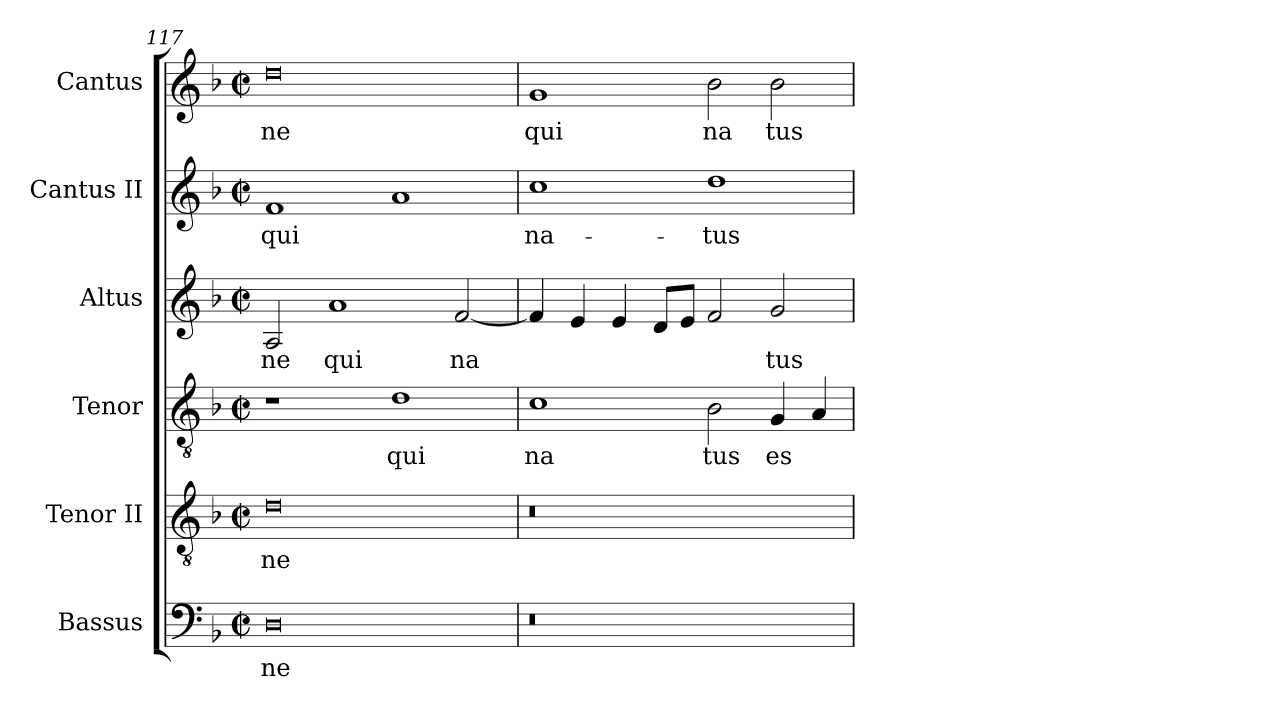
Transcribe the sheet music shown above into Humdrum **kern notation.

**kern	**text	**kern	**text	**kern	**text	**kern	**text	**kern	**text	**kern	**text
*part6	*part6	*part5	*part5	*part4	*part4	*part3	*part3	*part2	*part2	*part1	*part1
*staff6	*staff6	*staff5	*staff5	*staff4	*staff4	*staff3	*staff3	*staff2	*staff2	*staff1	*staff1
*I"Bassus	*	*I"Tenor II	*	*I"Tenor	*	*I"Altus	*	*I"Cantus II	*	*I"Cantus	*
*I'Bassus	*	*	*	*I'Tenor	*	*I'Altus	*	*I'Cantus II	*	*	*
*clefF4	*	*clefGv2	*	*clefGv2	*	*clefG2	*	*clefG2	*	*clefG2	*
*k[b-]	*	*k[b-]	*	*k[b-]	*	*k[b-]	*	*k[b-]	*	*k[b-]	*
*F:	*	*F:	*	*F:	*	*F:	*	*F:	*	*F:	*
*M2/2	*	*M2/2	*	*M2/2	*	*M2/2	*	*M2/2	*	*M2/2	*
*met(c|)	*	*met(c|)	*	*met(c|)	*	*met(c|)	*	*met(c|)	*	*met(c|)	*
=117	=117	=117	=117	=117	=117	=117	=117	=117	=117	=117	=117
!	!LO:LY:b:cj	!	!LO:LY:b:cj	!	!	!	!LO:LY:b:cj	!	!LO:LY:b:cj	!	!LO:LY:b:cj
0D	ne	0d	ne	1r	.	2A/	ne	1f	qui	0dd	ne
!	!	!	!	!	!	!	!LO:LY:b:cj	!	!	!	!
.	.	.	.	.	.	1a	qui	.	.	.	.
!	!	!	!	!	!LO:LY:b:cj	!	!	!	!	!	!
.	.	.	.	1d	qui	.	.	1a	.	.	.
!	!	!	!	!	!	!	!LO:LY:b:cj	!	!	!	!
.	.	.	.	.	.	[<2f/	na	.	.	.	.
=118	=118	=118	=118	=118	=118	=118	=118	=118	=118	=118	=118
!	!	!	!	!	!LO:LY:b:cj	!	!	!	!LO:LY:b:cj	!	!LO:LY:b:cj
0r	.	0r	.	1c	na	4f/]	.	1cc	na-	1g	qui
.	.	.	.	.	.	4e/	.	.	.	.	.
.	.	.	.	.	.	4e/	.	.	.	.	.
.	.	.	.	.	.	8d/L	.	.	.	.	.
.	.	.	.	.	.	8e/J	.	.	.	.	.
!	!	!	!	!	!LO:LY:b:cj	!	!	!	!LO:LY:b:cj	!	!LO:LY:b:cj
.	.	.	.	2B-\	tus	2f/	.	1dd	-tus	2b-\	na
!	!	!	!	!	!LO:LY:b:cj	!	!LO:LY:b:cj	!	!	!	!LO:LY:b:cj
.	.	.	.	4G/	es	2g/	tus	.	.	2b-\	tus
.	.	.	.	4A/	.	.	.	.	.	.	.
=	=	=	=	=	=	=	=	=	=	=	=
*-	*-	*-	*-	*-	*-	*-	*-	*-	*-	*-	*-
